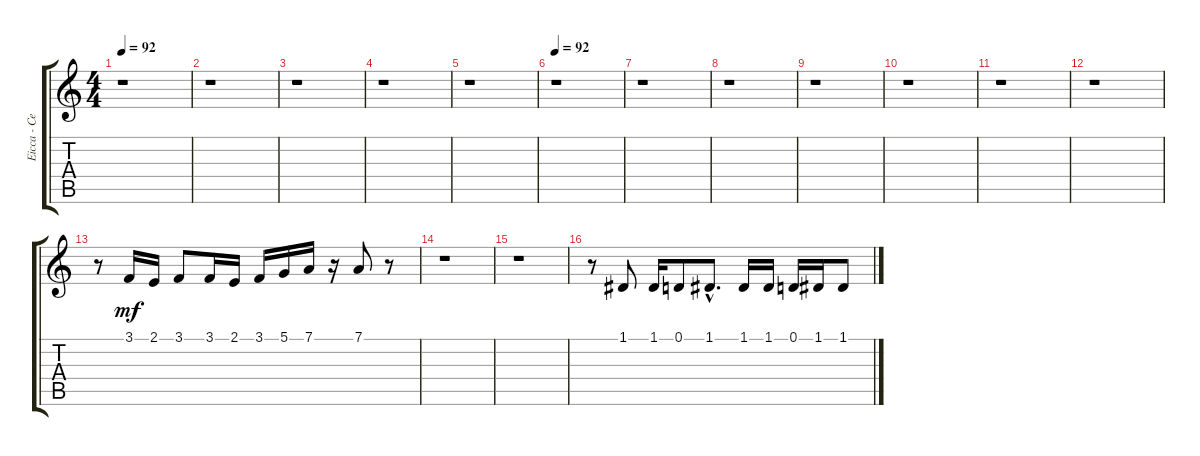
\track ("Eicca - Cello" "Eicca - Ce") {instrument cello}
\staff {score tabs}
\tuning (D4 A3 F3 C3 G2 C2) {hide}
\ts (4 4)
\tempo 92
\clef g2
\ks c
r.1{dy mf} |
r.1 |
r.1 |
r.1 |
r.1 |
\tempo 92
r.1 |
r.1 |
r.1 |
r.1 |
r.1 |
r.1 |
r.1 |
r.8 3.1.16 2.1.16 3.1.8 3.1.16 2.1.16 3.1.16 5.1.16 7.1.16 r.16 7.1.8 r.8 |
r.1 |
r.1 |
r.8 1.1.8 1.1.16 0.1.8 1.1{hac}.8{d} 1.1.16 1.1.16 0.1.16 1.1.16 1.1.8
